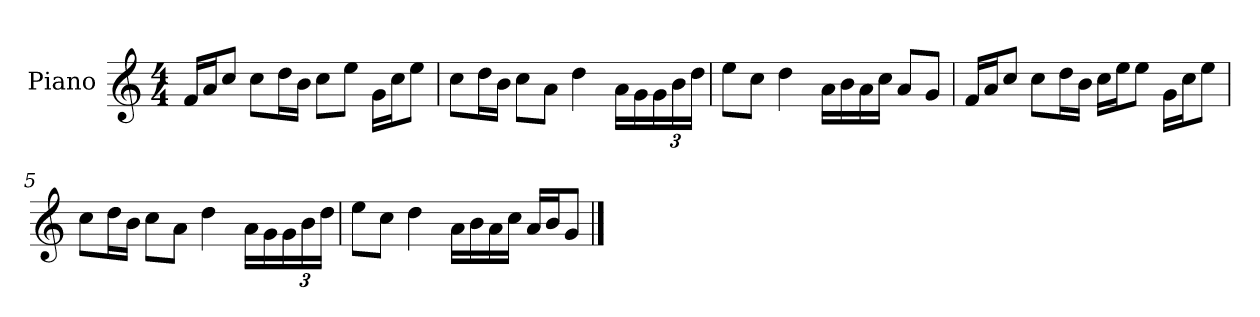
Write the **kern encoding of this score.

**kern
*part1
*staff1
*I"Piano
*I'P-no
*clefG2
*k[]
*M4/4
*MM90
=1
16f/LL
16a/J
8cc/J
8cc\L
16dd\L
16b\JJ
8cc\L
8ee\J
16g\LL
16cc\J
8ee\J
=2
8cc\L
16dd\L
16b\JJ
8cc\L
8a\J
4dd\
16a\LL
16g\
*Xbrackettup
24g\
24b\
24dd\JJ
=3
8ee\L
8cc\J
4dd\
16a\LL
16b\
16a\
16cc\JJ
8a/L
8g/J
=4
16f/LL
16a/J
8cc/J
8cc\L
16dd\L
16b\JJ
16cc\LL
16ee\J
8ee\J
16g\LL
16cc\J
8ee\J
!!LO:LB:g=z
=5
8cc\L
16dd\L
16b\JJ
8cc\L
8a\J
4dd\
16a\LL
16g\
24g\
24b\
24dd\JJ
=6
8ee\L
8cc\J
4dd\
16a\LL
16b\
16a\
16cc\JJ
16a/LL
16b/J
8g/J
==
*-
